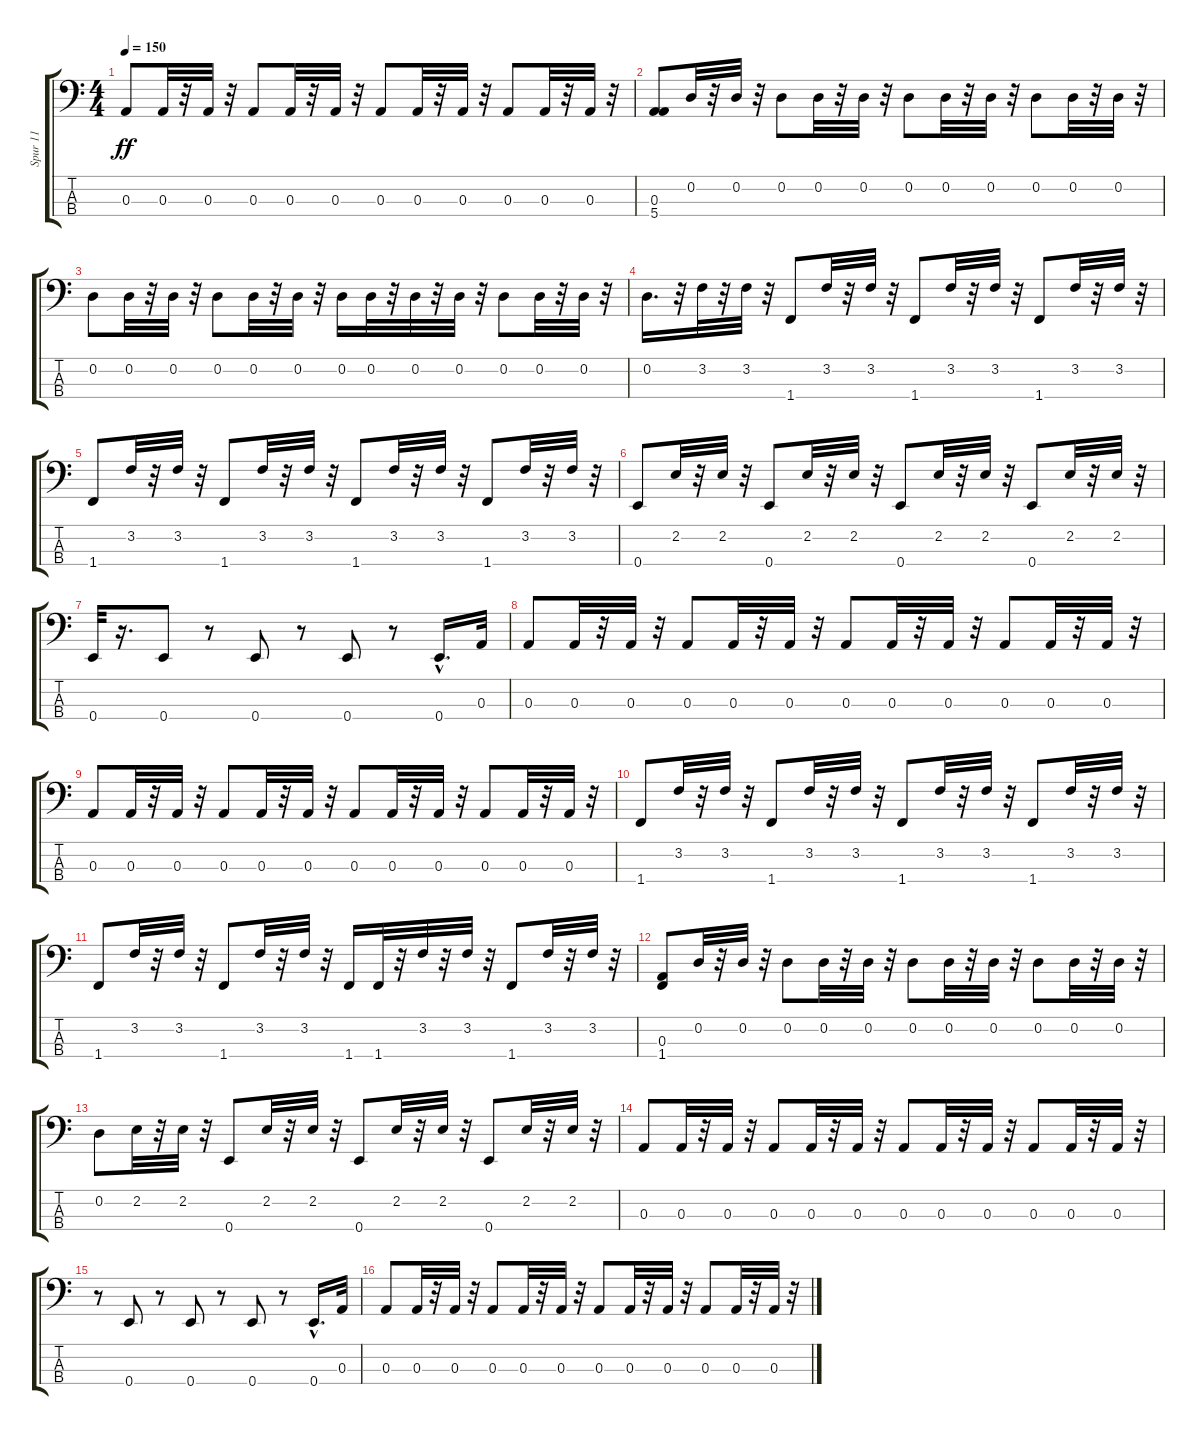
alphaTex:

\track ("Spur 11" "Spur 11") {instrument synthbass1}
\staff {score tabs}
\tuning (G2 D2 A1 E1) {hide}
\ts (4 4)
\tempo 150
\clef f4
\ks c
0.3.8{dy ff} 0.3.32 r.32 0.3.32 r.32 0.3.8 0.3.32 r.32 0.3.32 r.32 0.3.8 0.3.32 r.32 0.3.32 r.32 0.3.8 0.3.32 r.32 0.3.32 r.32 |
(0.3 5.4).8 0.2.32 r.32 0.2.32 r.32 0.2.8 0.2.32 r.32 0.2.32 r.32 0.2.8 0.2.32 r.32 0.2.32 r.32 0.2.8 0.2.32 r.32 0.2.32 r.32 |
0.2.8 0.2.32 r.32 0.2.32 r.32 0.2.8 0.2.32 r.32 0.2.32 r.32 0.2.16 0.2.32 r.32 0.2.32 r.32 0.2.32 r.32 0.2.8 0.2.32 r.32 0.2.32 r.32 |
0.2.16{d} r.32 3.2.32 r.32 3.2.32 r.32 1.4.8 3.2.32 r.32 3.2.32 r.32 1.4.8 3.2.32 r.32 3.2.32 r.32 1.4.8 3.2.32 r.32 3.2.32 r.32 |
1.4.8 3.2.32 r.32 3.2.32 r.32 1.4.8 3.2.32 r.32 3.2.32 r.32 1.4.8 3.2.32 r.32 3.2.32 r.32 1.4.8 3.2.32 r.32 3.2.32 r.32 |
0.4.8 2.2.32 r.32 2.2.32 r.32 0.4.8 2.2.32 r.32 2.2.32 r.32 0.4.8 2.2.32 r.32 2.2.32 r.32 0.4.8 2.2.32 r.32 2.2.32 r.32 |
0.4.32 r.16{d} 0.4.8 r.8 0.4.8 r.8 0.4.8 r.8 0.4{hac}.16{d} 0.3.32 |
0.3.8 0.3.32 r.32 0.3.32 r.32 0.3.8 0.3.32 r.32 0.3.32 r.32 0.3.8 0.3.32 r.32 0.3.32 r.32 0.3.8 0.3.32 r.32 0.3.32 r.32 |
0.3.8 0.3.32 r.32 0.3.32 r.32 0.3.8 0.3.32 r.32 0.3.32 r.32 0.3.8 0.3.32 r.32 0.3.32 r.32 0.3.8 0.3.32 r.32 0.3.32 r.32 |
1.4.8 3.2.32 r.32 3.2.32 r.32 1.4.8 3.2.32 r.32 3.2.32 r.32 1.4.8 3.2.32 r.32 3.2.32 r.32 1.4.8 3.2.32 r.32 3.2.32 r.32 |
1.4.8 3.2.32 r.32 3.2.32 r.32 1.4.8 3.2.32 r.32 3.2.32 r.32 1.4.16 1.4.32 r.32 3.2.32 r.32 3.2.32 r.32 1.4.8 3.2.32 r.32 3.2.32 r.32 |
(0.3 1.4).8 0.2.32 r.32 0.2.32 r.32 0.2.8 0.2.32 r.32 0.2.32 r.32 0.2.8 0.2.32 r.32 0.2.32 r.32 0.2.8 0.2.32 r.32 0.2.32 r.32 |
0.2.8 2.2.32 r.32 2.2.32 r.32 0.4.8 2.2.32 r.32 2.2.32 r.32 0.4.8 2.2.32 r.32 2.2.32 r.32 0.4.8 2.2.32 r.32 2.2.32 r.32 |
0.3.8 0.3.32 r.32 0.3.32 r.32 0.3.8 0.3.32 r.32 0.3.32 r.32 0.3.8 0.3.32 r.32 0.3.32 r.32 0.3.8 0.3.32 r.32 0.3.32 r.32 |
r.8 0.4.8 r.8 0.4.8 r.8 0.4.8 r.8 0.4{hac}.16{d} 0.3.32 |
0.3.8 0.3.32 r.32 0.3.32 r.32 0.3.8 0.3.32 r.32 0.3.32 r.32 0.3.8 0.3.32 r.32 0.3.32 r.32 0.3.8 0.3.32 r.32 0.3.32 r.32
